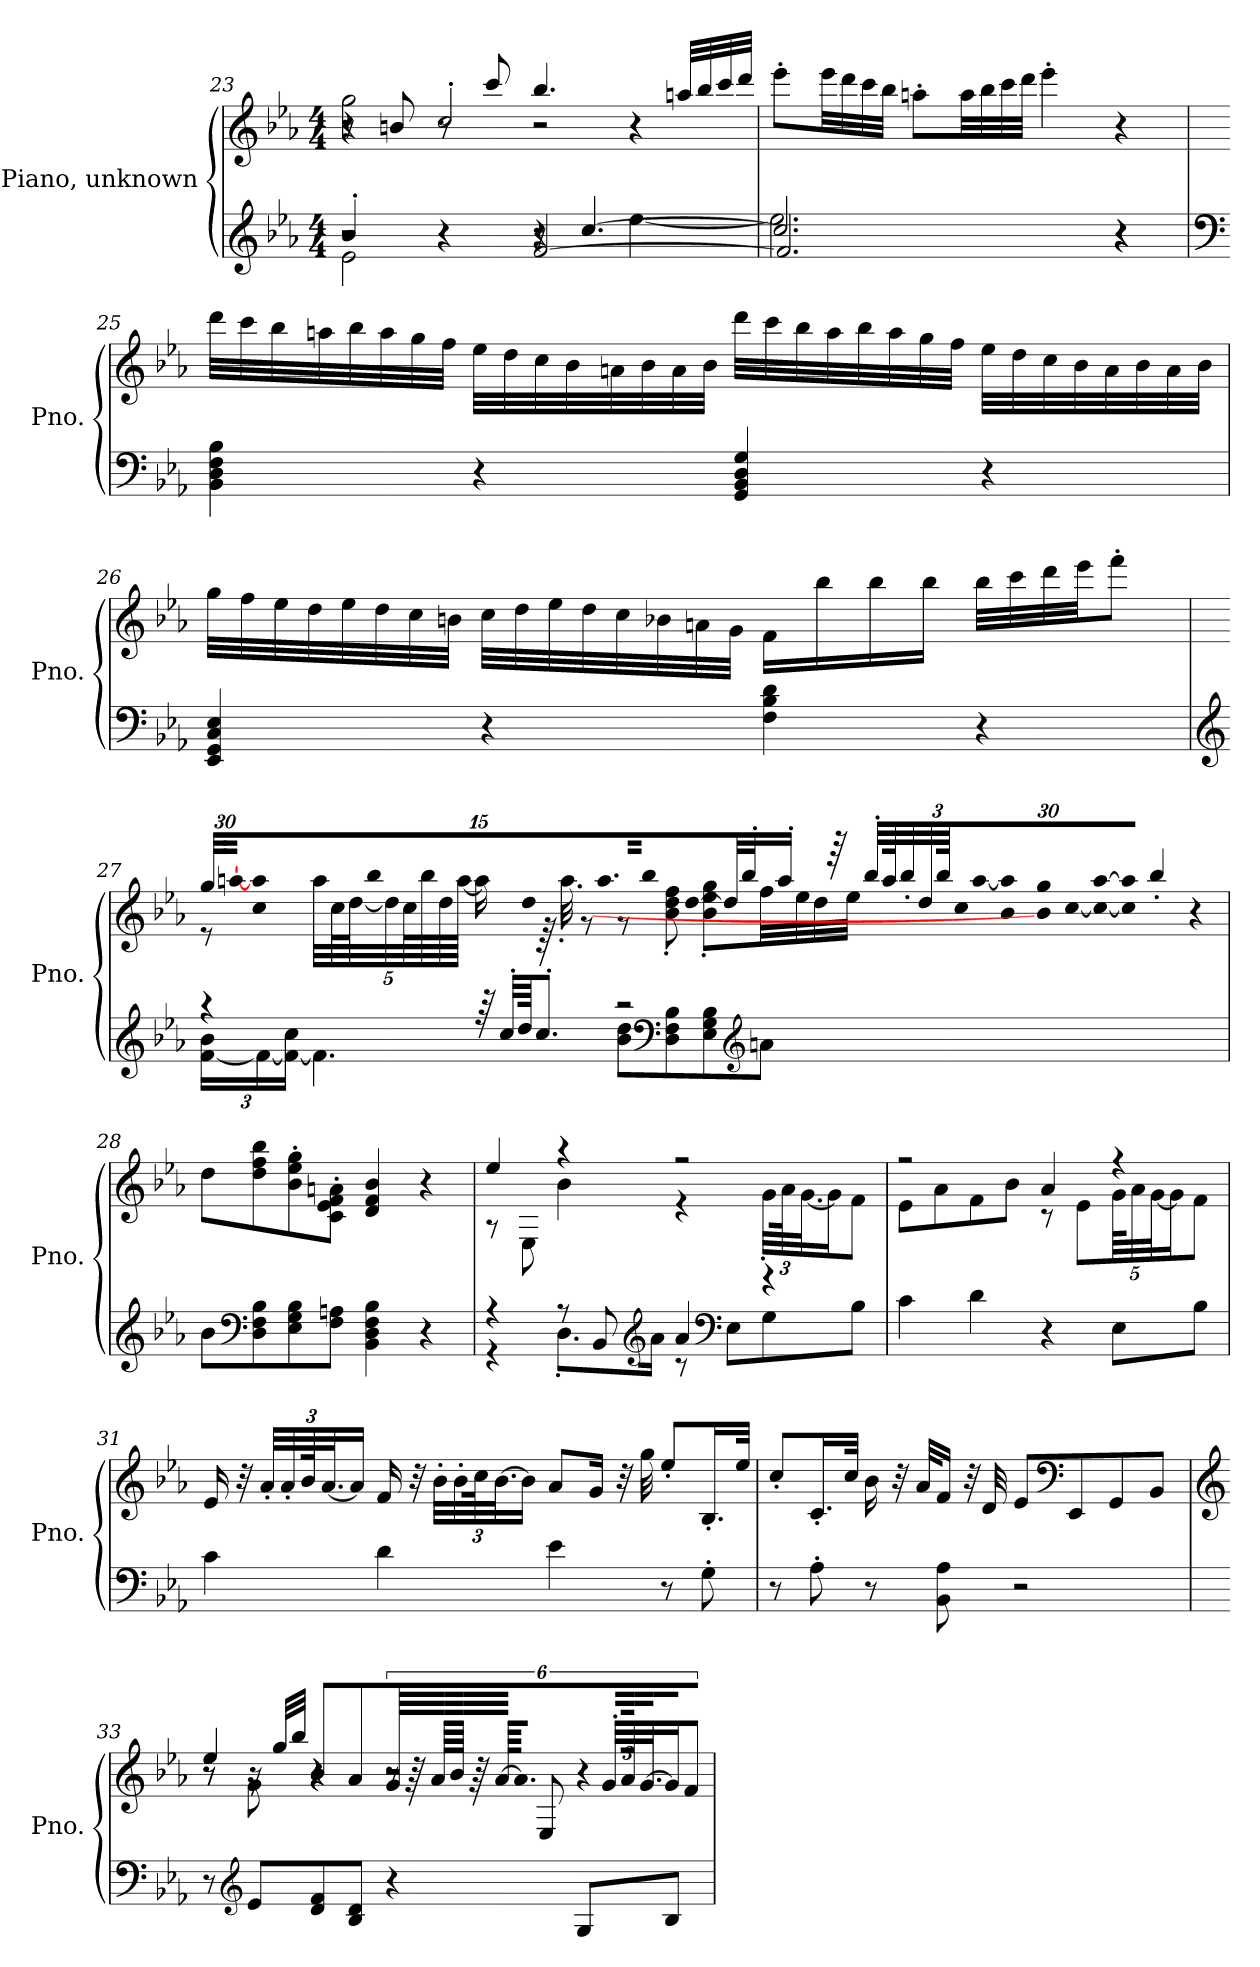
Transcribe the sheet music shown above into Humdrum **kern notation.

**kern	**kern
*part1	*part1
*staff2	*staff1
*I"Piano, unknown	*
*I'Pno.	*
!!LO:PB:g=z
*clefG2	*clefG2
*k[b-e-a-]	*k[b-e-a-]
*M4/4	*M4/4
=23	=23
*^	*^
*	*^	*	*^
2r	2e-\	4b-'/	8r	2gg\	4r
.	.	.	8bn/	.	.
.	.	4r	8r	.	2cc'/
.	.	.	8ccc/	.	.
8r	4r	[2f/	4.bb-/	2r	.
[4.cc/	.	.	.	.	.
.	[4ee-\	.	.	.	4r
.	.	.	32aan/LLL	.	.
.	.	.	32bb-/	.	.
.	.	.	32ccc/	.	.
.	.	.	32ddd/JJJ	.	.
*	*	*	*v	*v	*v
=24	=24	=24	=24
2.cc/]	2.ee-\]	2.f/]	8eee-'\L
.	.	.	32eee-\LL
.	.	.	32ddd\
.	.	.	32ccc\
.	.	.	32bb-\JJJ
.	.	.	8aan'\L
.	.	.	32aa\LL
.	.	.	32bb-\
.	.	.	32ccc\
.	.	.	32ddd\JJJ
.	.	.	4eee-'\
4r	4r	4r	4r
*v	*v	*v	*
!!LO:LB:g=z
=25	=25
*clefF4	*
4BB-\ 4D\ 4F\ 4B-\	32ddd\LLL
.	32ccc\
.	32bb-\
.	32aan\
.	32bb-\
.	32aa\
.	32gg\
.	32ff\JJJ
4r	32ee-\LLL
.	32dd\
.	32cc\
.	32b-\
.	32an\
.	32b-\
.	32a\
.	32b-\JJJ
4GG/ 4BB-/ 4D/ 4G/	32ddd\LLL
.	32ccc\
.	32bb-\
.	32aa\
.	32bb-\
.	32aa\
.	32gg\
.	32ff\JJJ
4r	32ee-\LLL
.	32dd\
.	32cc\
.	32b-\
.	32a\
.	32b-\
.	32a\
.	32b-\JJJ
!!LO:LB:g=z
=26	=26
4EE-/ 4GG/ 4C/ 4E-/	32gg\LLL
.	32ff\
.	32ee-\
.	32dd\
.	32ee-\
.	32dd\
.	32cc\
.	32bn\JJJ
4r	32cc\LLL
.	32dd\
.	32ee-\
.	32dd\
.	32cc\
.	32b-X\
.	32an\
.	32g\JJJ
4F\ 4B-\ 4d\	16f\LL
.	16bb-\
.	16bb-\
.	16bb-\JJ
4r	32bb-\LLL
.	32ccc\
.	32ddd\
.	32eee-\JJ
.	8fff'\J
!!LO:LB:g=z
=27	=27
*clefG2	*
*^	*
*	*Xbrackettup	*Xbrackettup
!	!	!LO:N:vis=64
*	*	*^
4r	[24f\ 24b-\LL	960%17gg/LLLL	8r
!	!	!LO:N:vis=64	!
.	.	[960%17aan/	.
.	.	1920ryy	.
!	!	!LO:N:vis=64	!
.	.	960%17cc/ 960%17aa/]	.
.	24f\_	.	.
!	!	!LO:N:vis=256	!
.	.	1920%17bb-/K	.
!	!	!LO:N:vis=64	!
.	.	960%17dd/	.
!	!	!LO:N:vis=64.	!
.	.	640%17aa/	.
.	24f\_ 24cc\JJ	.	.
.	.	1920ryy	.
!	!	!LO:N:vis=256	!
.	.	1920%17bb-/L	.
!	!	!LO:N:vis=256	!
.	.	[1920%17dd/JJ	.
.	4.f\]	32dd/]	40aa\LLL
.	.	.	80cc\L
.	.	32bb-'/J	.
.	.	.	[80dd\J
.	.	.	40dd\]
.	.	16aa'/JJ	.
.	.	.	80cc\L
.	.	.	80bb-\
.	.	.	80dd\
.	.	.	[80aa\JJJJ
64r	.	64r	16aa\]
32cc'/LLL	.	32bb-'/LLL	.
64dd/JJK	.	64aa/K	.
8.cc'/J	.	32bb-'/	64r
.	.	.	32.aa'\
.	.	48dd/	.
.	.	96bb-/L	.
!	!	!LO:N:vis=256	!
.	.	1920%17cc/L	8r
!	!	!LO:N:vis=256	!
.	.	[1920%17aa/J	.
!	!	!LO:N:vis=64	!
.	.	[960%17b-/ 960%17aa/]J	.
.	.	1920ryy	.
!	!	!LO:N:vis=32	!
.	.	640%23b-/] 640%23gg/	.
!	!	!LO:N:vis=256	!
.	.	[1920%17cc/LL	.
!	!	!LO:N:vis=256	!
.	.	1920%17cc/_ [1920%17aa/JJ	.
!	!	!LO:N:vis=32	!
.	.	640%23cc/] 640%23aa/]JJJ	.
2r	8b-\ 8dd\L	.	8r
.	.	4bb-'/	.
*clefF4	*	*	*
.	8D\ 8F\ 8B-\	.	8b-\' 8dd\' 8ff\'
.	8E-\ 8G\ 8B-\	.	8b-\' 8ee-\' 8gg\'L
.	.	4r	.
*clefG2	*	*	*
.	8an\J	.	32ff\LL
.	.	.	32ee-\
.	.	.	32dd\
.	.	.	32ee-\JJJ
1920ryy	1920ryy	.	1920ryy
*v	*v	*	*
*	*v	*v
!!LO:LB:g=z
=28	=28
8b-\L	8dd\L
*clefF4	*
8D\ 8F\ 8B-\	8dd\ 8ff\ 8bb-\
8E-\ 8G\ 8B-\	8b-\' 8ee-\' 8gg\'
8F\ 8An\J	8c\' 8e-\' 8f\' 8an\'J
4BB-\ 4D\ 4F\ 4B-\	4d/ 4f/ 4b-/
4r	4r
=29	=29
*^	*^
4r	4r	4ee-/	8r
.	.	.	8E-\
8r	8.D'\L	4r	4b-\
8BB-/	.	.	.
*clefG2	*	*	*
.	16a-\Jk	.	.
4a-/	8r	2r	4r
*clefF4	*	*	*
.	8E-\L	.	.
4r	8G\	.	48g'\LLL
.	.	.	96a-\K
.	.	.	[48.g\J
.	.	.	16g\J]
.	8B-\J	.	8f\J
*v	*v	*	*
=30	=30	=30
4c\	2r	8e-\L
.	.	8a-\
4d\	.	8f\
.	.	8b-\J
4r	4a-/	8r
.	.	8e-\L
8E-\L	4r	80g\KLL
.	.	40a-\
.	.	[40g\J
.	.	16g\J]
8B-\J	.	8f\J
*	*v	*v
!!LO:LB:g=z
=31	=31
4c\	16e-/
.	32r
.	32a-'/LLL
.	48a-'/
.	96b-/K
.	[48.a-/J
.	16a-/JJ]
4d\	16f/
.	32r
.	32b-'\LLL
.	48b-'\
.	96cc\K
.	[48.b-\J
.	16b-\JJ]
4e-\	8a-/L
.	16g/Jk
.	32r
.	32gg\
8r	8ee-'/L
8G'\	16.B-'/L
.	32ee-/JJk
=32	=32
8r	8cc'/L
8A-'\	16.c'/L
.	32cc/JJk
8r	16b-\
.	32r
.	32a-/KLL
8BB-\ 8A-\	16f/JJ
.	32r
.	32d/
2r	8e-/L
*	*clefF4
.	8EE-/
.	8GG/
.	8BB-/J
!!LO:PB:g=z
=33	=33
*	*clefG2
*	*^
*	*	*^
8r	8r	8r	4ee-/
*clefG2	*	*	*
8e-/L	16r	8g\	.
.	32gg/LLL	.	.
.	32bb-/JJJ	.	.
8d/ 8f/	8b-/L	4r	4r
8B-/ 8d/J	8a-/	.	.
*	*brackettup	*	*
4r	96g/Jkkk	2r	8r
.	96r	.	.
.	96a-/LLLL	.	.
.	96b-/JJJJ	.	.
.	96r	.	.
.	[96a-/KKKL	.	.
.	8.a-/J]	.	.
.	.	.	8E-/
*	*Xbrackettup	*	*
8G/L	48g'/LLL	.	4r
.	96a-/K	.	.
.	[48.g/J	.	.
.	16g/J]	.	.
8B-/J	8f/J	.	.
*	*v	*v	*v
=	=
*-	*-
